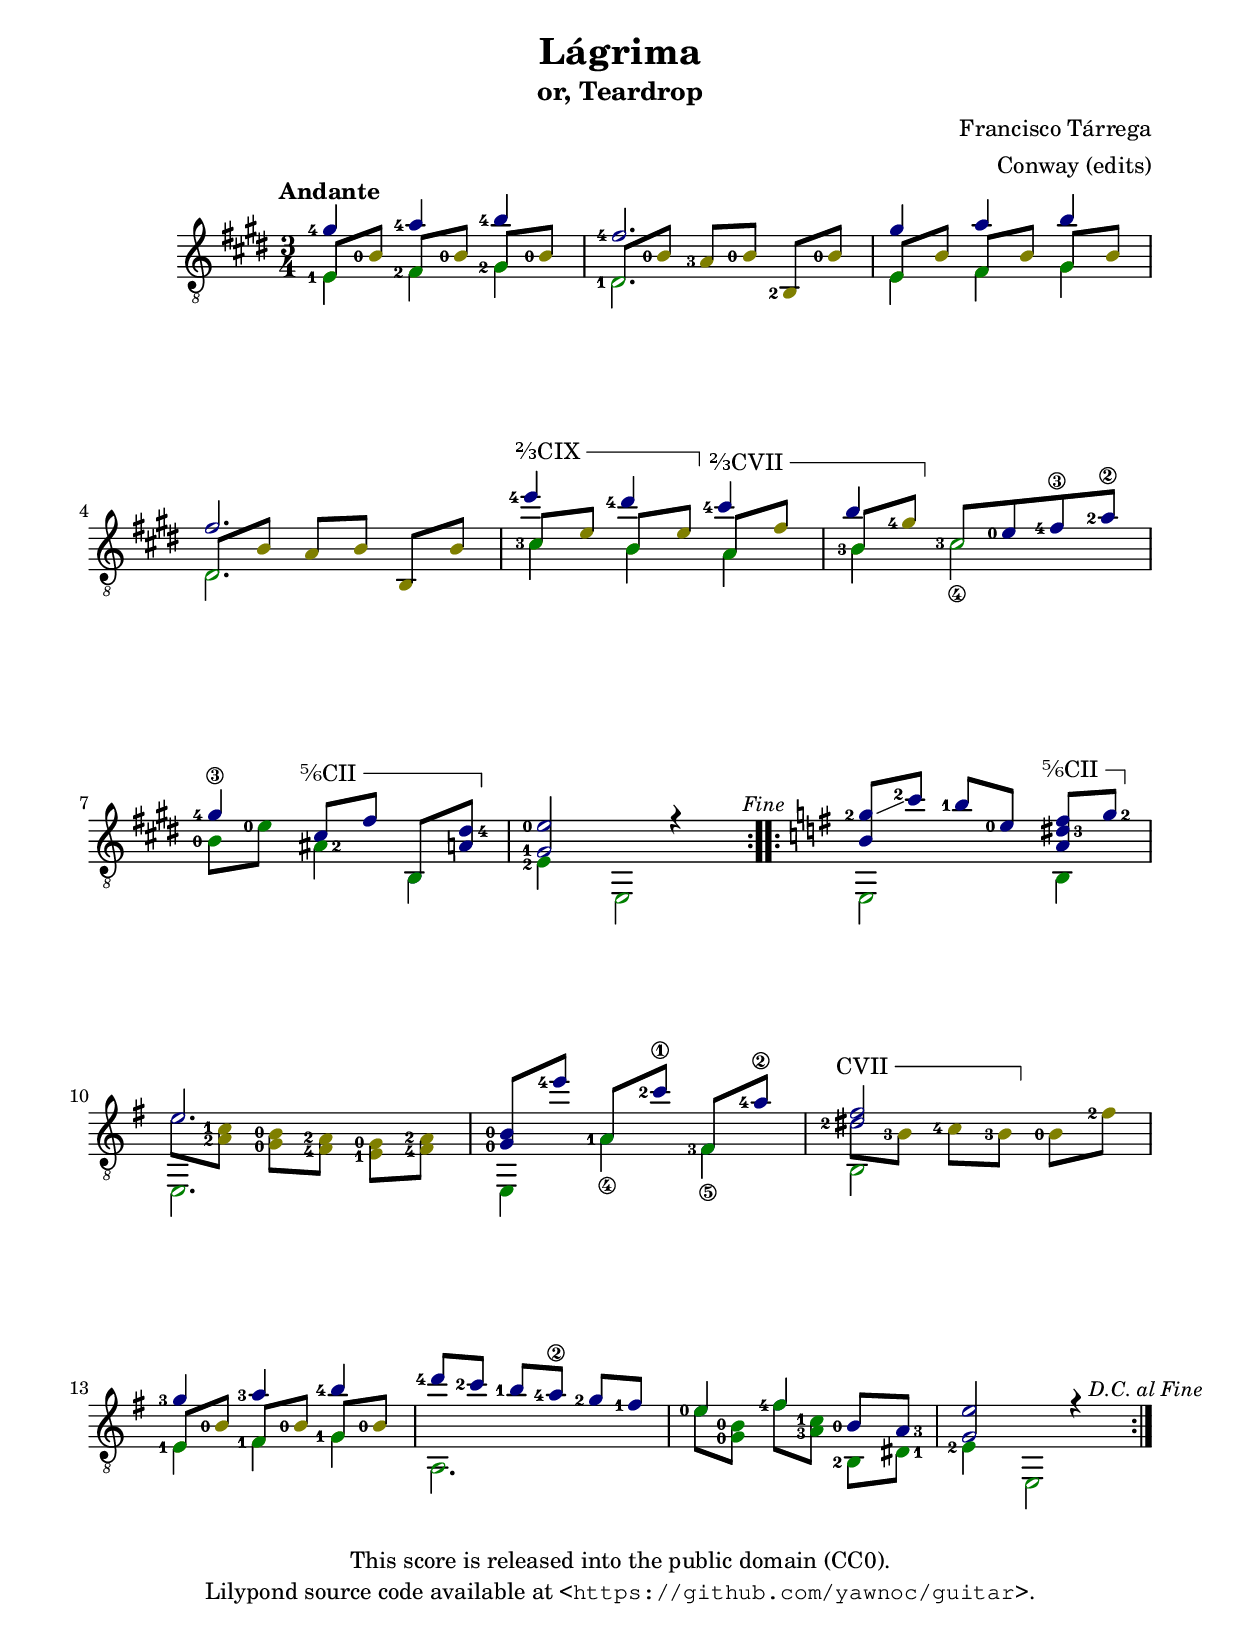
\version "2.22.0"


%%%%%%%%%%%%%%%%%%%%%%%%%%%%%%%%%%%%%%%%%%%%%%%%%%%%%%%%%%%%%%%%
% General
%%%%%%%%%%%%%%%%%%%%%%%%%%%%%%%%%%%%%%%%%%%%%%%%%%%%%%%%%%%%%%%%

\paper {
  top-margin = 1.5\cm
  left-margin = 1.5\cm
  right-margin = 1.5\cm
  bottom-margin = 1.5\cm
  ragged-last-bottom = ##f
  footnote-separator-markup = \markup { \vspace #1.5 }
}

globalSettings = {
  \accidentalStyle modern
  \compressEmptyMeasures
  \mergeDifferentlyHeadedOn
  \mergeDifferentlyDottedOn
  \numericTimeSignature
  \pointAndClickOff
  \override TextScript.extra-offset = #'(0 . 0.7)
  \override Score.FootnoteItem.annotation-line = ##f
}

origin-url = "https://github.com/yawnoc/guitar"

\header {
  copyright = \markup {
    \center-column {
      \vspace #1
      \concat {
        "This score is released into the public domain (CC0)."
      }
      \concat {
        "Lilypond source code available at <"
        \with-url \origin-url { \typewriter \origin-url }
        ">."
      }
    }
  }
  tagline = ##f
}

triplet = #(define-music-function
  (parser location music) (ly:music?)
  #{
    \tuplet 3/2 { $music }
  #}
)

tripletDuple = #(define-music-function
  (parser location music) (ly:music?)
  #{
    \tuplet 6/4 { $music }
  #}
)

overrideBeamedStemLengths = #(define-scheme-function
  (parser location lengths) (list?)
  #{
    \override Stem.details.beamed-lengths = $lengths
  #}
)
revertBeamedStemLengths = { \revert Stem.details.beamed-lengths }

overrideBeamVerticalPositions = #(define-scheme-function
  (parser location positions) (pair?)
  #{
    \override Beam.positions = $positions
  #}
)

%%%%%%%%%%%%%%%%%%%%%%%%%%%%%%%%%%%%%%%%%%%%%%%%%%%%%%%%%%%%%%%%
% Semantic bar lines
%%%%%%%%%%%%%%%%%%%%%%%%%%%%%%%%%%%%%%%%%%%%%%%%%%%%%%%%%%%%%%%%

barLineGoto = { \bar "||" }
barLineKeyChange = { \bar "||" }
barLineVirtual = { \bar "!" }
barLineEnd = { \bar "|." }

%%%%%%%%%%%%%%%%%%%%%%%%%%%%%%%%%%%%%%%%%%%%%%%%%%%%%%%%%%%%%%%%
% Guitar notation
%%%%%%%%%%%%%%%%%%%%%%%%%%%%%%%%%%%%%%%%%%%%%%%%%%%%%%%%%%%%%%%%

stringNumbersAbove = { \set stringNumberOrientations = #'(up) }
stringNumbersBelow = { \set stringNumberOrientations = #'(down) }

fingeringAbove = { \set fingeringOrientations = #'(up) }
fingeringBelow = { \set fingeringOrientations = #'(down) }
fingeringAleft = { \set fingeringOrientations = #'(left) }
fingeringAright = { \set fingeringOrientations = #'(right) }

startGraceMusic = {
  <>(
  \override Fingering.font-size = -6
}
stopGraceMusic = {
  \revert Fingering.font-size
  <>)
}

overrideHorizontalShift = #(define-scheme-function
  (parser location distance) (number?)
  #{
    \override NoteColumn.force-hshift = $distance
  #}
)
revertHorizontalShift = { \revert NoteColumn.force-hshift }

overrideFingeringExtraOffset = #(define-scheme-function
  (parser location offsetPair) (pair?)
  #{
    \override Fingering.extra-offset = #offsetPair
  #}
)

barreSpan = #(define-music-function
  (parser location label offsetPair music)
  (string? (pair? (cons 0 0)) ly:music?)
  (let
    (
      (elements (extract-named-music music '(NoteEvent EventChord)))
    )
    (if
      (pair? elements)
      (let
        (
          (first-element (first elements))
          (last-element (last elements))
        )
        (set!
          (ly:music-property first-element 'articulations)
          (cons
            (make-music 'TextSpanEvent 'span-direction -1)
            (ly:music-property first-element 'articulations)
          )
        )
        (set!
          (ly:music-property last-element 'articulations)
          (cons
            (make-music 'TextSpanEvent 'span-direction 1)
            (ly:music-property last-element 'articulations)
          )
        )
      )
    )
  )
  #{
    \once \override TextSpanner.font-shape = #'upright
    \once \override TextSpanner.style = #'line
    \once \override TextSpanner.extra-offset = #offsetPair
    \once \override TextSpanner.bound-details = #`(
      (left
        (text . ,#{ \markup { \raise #-0.7 { #label \hspace #0.7 }} #})
        (Y . 0)
        (padding . -2)
        (attach-dir . -2)
      )
      (right
        (text . ,#{ \markup { \draw-line #'(0 . -1.3) } #}) ;; draw hook
        (Y . 0)
        (padding . -1.5)
        (attach-dir . 2)
      )
    )
    \once \override TextSpanner #'after-line-breaking = #(lambda (grob)
      (let*
        (
          (originalGrob (ly:grob-original grob))
          (splitGrobs (ly:spanner-broken-into originalGrob))
        )
        (if
          (and
            (>= (length splitGrobs) 2)
            (not (eq? (car (last-pair splitGrobs)) grob))
          )
          (begin
            (ly:grob-set-nested-property! grob
              '(bound-details right text)
              #{ \markup { \draw-line #'(0 . 0) } #} ;; suppress draw hook
            )
            (ly:grob-set-property! grob
              'extra-offset
              (cons
                (car offsetPair)
                (+ (cdr offsetPair) 0.7) ;; correction for suppressed hook
              )
            )
            (ly:grob-set-nested-property! grob
              '(bound-details right padding)
              #'-3 ;; increase spanner length
            )
          )
        )
      )
    )
    $music
  #}
)

barre = #(define-scheme-function
  (parser location label) (string?)
  #{
    \markup {
      \center-align {
        \hspace #0.7
        $label
      }
    }
  #}
)

nighNextBarre = {
  \override TextScript.outside-staff-priority = #349 % < 350 (TextSpanner)
}

nudgeNextBarre = #(define-scheme-function
  (parser location distance) (number?)
  #{
    \once \override TextScript.X-offset = $distance
  #}
)

position = #(define-scheme-function
  (parser location label) (string?)
  #{
    \markup {
      \center-align {
        \hspace #0.5
        $label
      }
    }
  #}
)

#(define-markup-command
  (markupString layout properties stringNumber) (markup?)
  (interpret-markup layout properties
    #{
      \markup \circle { \bold #stringNumber }
    #}
  )
)

#(define-markup-command
  (resonatesOn layout properties note stringNumber) (markup? markup?)
  (interpret-markup layout properties
    #{
      \markup { #note "resonates on" \markupString #stringNumber }
    #}
  )
)

%%%%%%%%%%%%%%%%%%%%%%%%%%%%%%%%%%%%%%%%%%%%%%%%%%%%%%%%%%%%%%%%
% Goto statements
%%%%%%%%%%%%%%%%%%%%%%%%%%%%%%%%%%%%%%%%%%%%%%%%%%%%%%%%%%%%%%%%

overrideGotoVisibility = {
  \once \override Score.RehearsalMark #'break-visibility = #'#(#t #t #f)
}

makeGotoMark = #(define-scheme-function
  (parser location label) (string?)
  #{
    \mark \markup { \small \italic $label }
  #}
)

simultaneousMarkSeparator = {
  \cadenzaOn
    s1073741824 % stupid, but works
  \cadenzaOff
}

coda = {
  \overrideGotoVisibility
  \mark \markup { \musicglyph #"scripts.coda" }
}

fine = {
  \overrideGotoVisibility
  \makeGotoMark Fine
}

dcAlCoda = {
  \overrideGotoVisibility
  \makeGotoMark "D.C. al Coda"
}

dcAlFine = {
  \overrideGotoVisibility
  \makeGotoMark "D.C. al Fine"
}

toCoda = {
  \overrideGotoVisibility
  \makeGotoMark "to Coda"
}

%%%%%%%%%%%%%%%%%%%%%%%%%%%%%%%%%%%%%%%%%%%%%%%%%%%%%%%%%%%%%%%%
% Coloured noteheads
%%%%%%%%%%%%%%%%%%%%%%%%%%%%%%%%%%%%%%%%%%%%%%%%%%%%%%%%%%%%%%%%

colourOne = {
  \override NoteHead.layer = #3
  \override NoteHead.color = #darkblue
}
colourTwo = {
  \override NoteHead.layer = #4
  \override NoteHead.color = #darkgreen
}
colourThree = {
  \override NoteHead.layer = #1
  \override NoteHead.color = #darkyellow
}
colourFour = {
  \override NoteHead.layer = #2
  \override NoteHead.color = #darkmagenta
}



\header {
  title = "Lágrima"
  subtitle = "or, Teardrop"
  composer = "Francisco Tárrega"
  arranger = "Conway (edits)"
}


\paper {
  systems-per-page = 5
}


initialSignatures = {
  \tempo "Andante"
  \clef "treble_8"
  \key e \major
  \time 3/4
  \set Timing.beamExceptions = #'()
}


highVoiceMusic = {
  
  \colourOne
  
  % Major section
  \barNumberCheck #1
  \repeat volta 2 {
    \relative c'' {
      \fingeringAleft
      \shiftOn
      \overrideHorizontalShift #0
      <gis-4>4 <a-4> <b-4> |
      <fis-4>2. |
      gis4 a b |
      fis2. |
      \overrideHorizontalShift #-0.4
      <e'-4>4 <dis-4> <cis-4> |
      \stringNumbersAbove
      b
        \shiftOff
        \revertHorizontalShift
        cis,8[ <e-0> <fis-4 \3> <a-2 \2>] |
      <gis-4 \3>4
        \barreSpan ⅚CII { cis,8 fis b,, \fingeringAright <dis'-4 a> } |
      \fingeringAleft
      <e-0 gis,-1>2 r4 | \fine
    }
  }
  
  % Minor section
  \barNumberCheck #9
  \key e \minor
  \repeat volta 2 {
    \relative c' {
      \fingeringAleft
      <g'-2 b,>8 \glissando
        \once \override Fingering.self-alignment-Y = -1
        <c-2> <b-1> <e,-0>
        \fingeringAright
        \barreSpan ⅚CII { <fis dis-3 a> <g-2> } |
      e2. |
      \stringNumbersAbove
      \fingeringAleft
      <b-0 g-0>8 <e'-4> a,, <c'-2 \1> fis,, <a'-4 \2> |
      <fis dis-2>2 s4 |
      \shiftOn
      \overrideHorizontalShift #0
      <g-3>4 <a-3> <b-4> |
      \shiftOff
      \revertHorizontalShift
      <d-4>8 <c-2> <b-1> <a-4 \2> <g-2> <fis-1> |
      <e-0>4 <fis-4> <b,-0>8 \fingeringAright <a-3> |
      <g e'>2 r4 | \dcAlFine
    }
  }
  
}


lowVoiceMusic = {
  
  \colourTwo
  
  % Major section
  \barNumberCheck #1
  \repeat volta 2 {
    \relative c {
      \fingeringAleft
      <e-1>4 <fis-2> <gis-2> |
      <dis-1>2. |
      e4 fis gis |
      dis2. |
      <cis'-3>4 b a |
      \stringNumbersBelow
      <b-3>4 <cis-3 \4>2 |
      <b-0>8 <e-0> \fingeringAright <ais,-2>4 b, |
      \fingeringAleft
      <e-2>4 e,2 |
    }
  }
  
  % Minor section
  \barNumberCheck #9
  \repeat volta 2 {
    \relative c, {
      e2 b'4 |
      \shiftOn
      \overrideHorizontalShift #0
      e,2. |
      \shiftOff
      \revertHorizontalShift
      \fingeringAleft
      e4 <a'-1 \4> <fis-3 \5> |
      \shiftOn
      \overrideHorizontalShift #0
      b,2 s4 |
      \shiftOff
      \revertHorizontalShift
      <e-1>4 <fis-1> <g-1> |
      a,2. |
      e''8 <b-0 g-0> fis' <c-1 a-3> <b,-2> \fingeringAright <dis-1> |
      \fingeringAleft
      <e-2>4 e,2 |
    }
  }
  
}


middleVoiceMusic = {
  
  \colourThree
  
  % Major section
  \barNumberCheck #1
  \repeat volta 2 {
    \relative c {
      \fingeringAleft
      \shiftOff
      e8 <b'-0> fis <b-0> gis <b-0> |
      dis, <b'-0> <a-3> <b-0> <b,-2> <b'-0> |
      e, b' fis b gis b |
      dis, b' a b b, b' |
      \barreSpan ⅔CIX { cis e b e } \barreSpan ⅔CVII { a, fis' |
      b, <gis'-4> } s2 |
      s2. |
      s2. |
    }
  }
  
  % Minor section
  \barNumberCheck #9
  \repeat volta 2 {
    \relative c' {
      s2. |
      \stemDown
      \fingeringAleft
      e8 <c-1 a-2> <b-0 g-0> <a-2 fis-4> <g-0 e-1> <a-2 fis-4> |
      s2. |
      \barreSpan CVII { dis8 <b-3> <c-4> <b-3> } <b-0> <fis'-2> |
      \stemUp
      e, <b'-0> fis <b-0> g <b-0> |
      s2. |
      s2. |
      s2. |
    }
  }
  
}


allMusic = {
  \globalSettings
  \initialSignatures
  <<
    << \highVoiceMusic >>
      \\
    << \lowVoiceMusic >>
      \\
    << \middleVoiceMusic >>
  >>
}


\score {
  \allMusic
}
